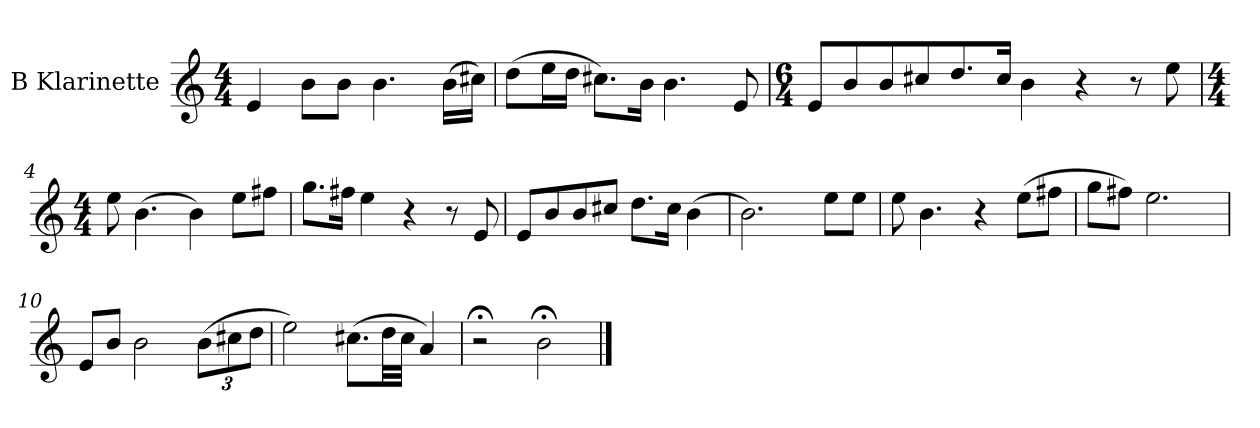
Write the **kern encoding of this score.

**kern
*part1
*staff1
*I"B Klarinette
*I'B Kl.
*clefG2
*ITrd1c2
*k[b-e-]
*M4/4
*MM60
=1
4d/
8a\L
8a\J
4.a\
(16a\LL
16bn\JJ)
=2
(8cc\L
16dd\L
16cc\JJ
8.bn\L)
16a\Jk
4.a\
8d/
=3
*M6/4
8d/L
8a/
8a/
8bn/
8.cc/
16b/Jk
4a\
4r
8r
8dd\
=4
*M4/4
8dd\
(4.a\
4a\)
8dd\L
8een\J
!!LO:LB:g=z
=5
8.ff\L
16een\Jk
4dd\
4r
8r
8d/
=6
8d/L
8a/
8a/
8bn/J
8.cc\L
16b\Jk
(4a\
=7
2.a\)
8dd\L
8dd\J
=8
8dd\
4.a\
4r
(8dd\L
8een\J
=9
8ff\L
8een\J)
2.dd\
=10
8d/L
8a/J
2a\
*Xbrackettup
(12a\L
12bn\
12cc\J
!!LO:LB:g=z
=11
2dd\)
(8.bn\L
32cc\LL
32b\JJJ
4g/)
=12
2r;<
2a;<\
==
*-
